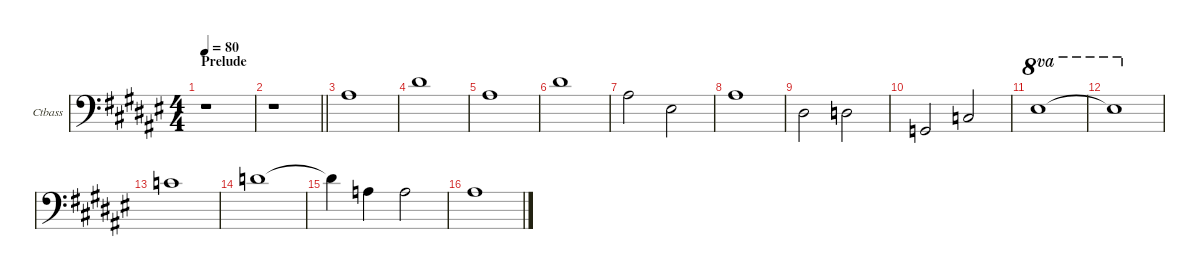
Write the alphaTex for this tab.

\defaultSystemsLayout 4
\hideDynamics
\bracketExtendMode groupsimilarinstruments
\multiBarRest
\firstSystemTrackNameOrientation horizontal
\otherSystemsTrackNameOrientation horizontal
\track ("Contrabass" "Ctbass") {multiBarRest instrument contrabass}
\staff {score}
\tuning (G2 D2 A1 E1)
\ts (4 4)
\section ("" "Prelude")
\tempo 80
\clef f4
\ks f#
r.1{dy f instrument contrabass} |
\barLineRight lightlight
r.1 |
18.4.1 |
18.3.1 |
18.4.1 |
18.3.1 |
8.2.2 8.3.2 |
8.2.1 |
1.2.2 0.2.2 |
3.4.2 3.3.2 |
20.3.1{ot 8va} |
20.3{t}.1{ot 8va} |
20.4.1 |
22.4.1 |
22.4{t}.4 7.2.4 17.4.2 |
18.4.1
